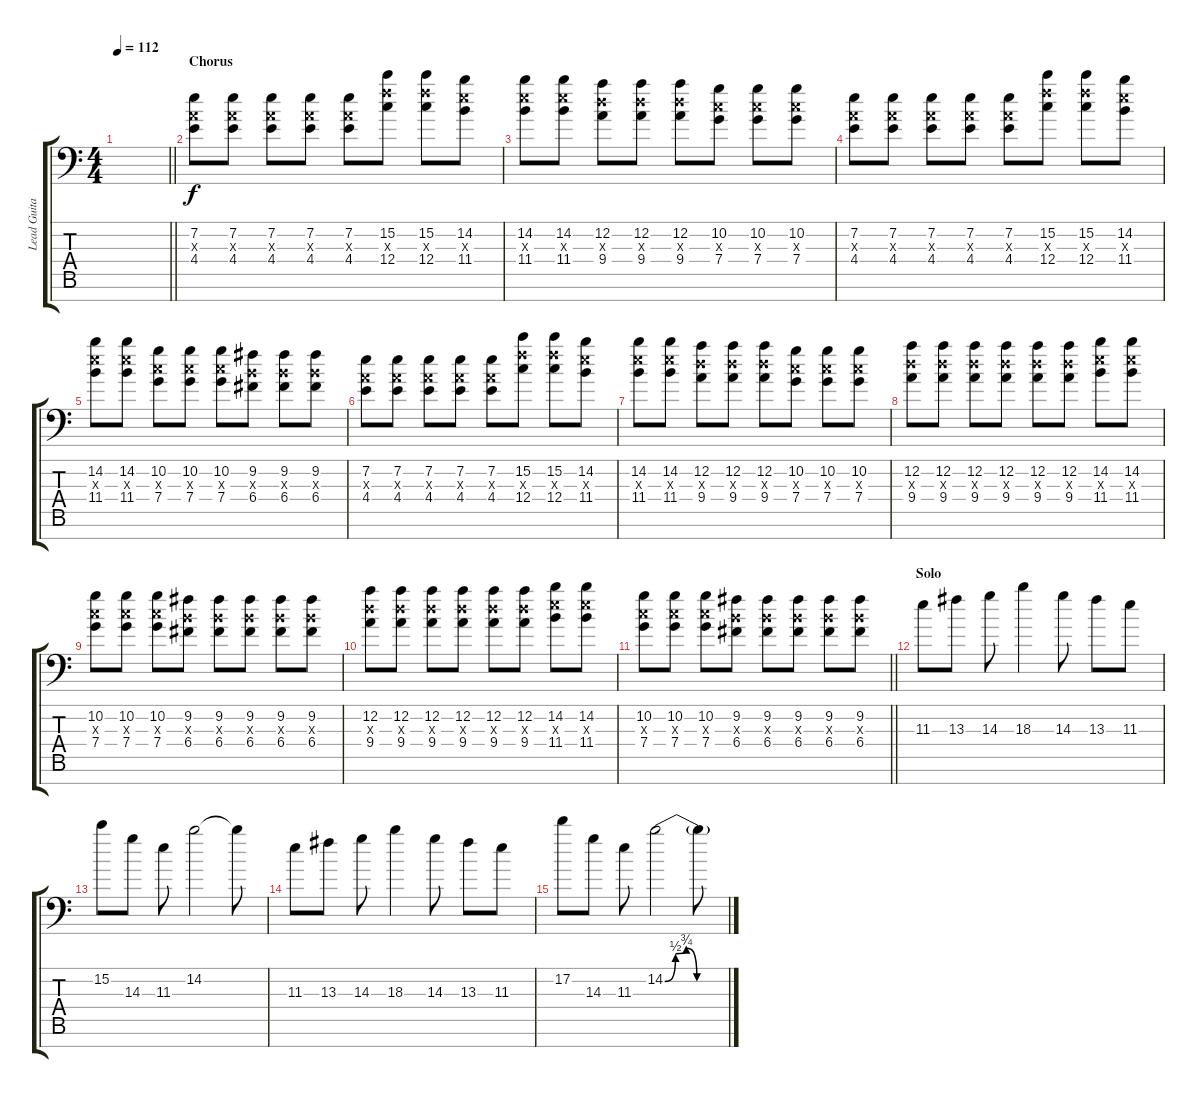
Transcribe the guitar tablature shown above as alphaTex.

\track ("Lead Guitar 2" "Lead Guita") {instrument distortionguitar}
\staff {score tabs}
\tuning (D4 A3 F3 C3 G2 D2 A1) {hide}
\ts (4 4)
\tempo 112
\clef f4
\barLineRight lightlight
\ks c
|
\section ("" "Chorus")
(7.2 4.3{x} 4.4).8 (7.2 4.3{x} 4.4).8 (7.2 4.3{x} 4.4).8 (7.2 4.3{x} 4.4).8 (7.2 4.3{x} 4.4).8 (15.2 12.3{x} 12.4).8 (15.2 12.3{x} 12.4).8 (14.2 11.3{x} 11.4).8 |
(14.2 11.3{x} 11.4).8 (14.2 11.3{x} 11.4).8 (12.2 9.3{x} 9.4).8 (12.2 9.3{x} 9.4).8 (12.2 9.3{x} 9.4).8 (10.2 7.3{x} 7.4).8 (10.2 7.3{x} 7.4).8 (10.2 7.3{x} 7.4).8 |
(7.2 4.3{x} 4.4).8 (7.2 4.3{x} 4.4).8 (7.2 4.3{x} 4.4).8 (7.2 4.3{x} 4.4).8 (7.2 4.3{x} 4.4).8 (15.2 12.3{x} 12.4).8 (15.2 12.3{x} 12.4).8 (14.2 11.3{x} 11.4).8 |
(14.2 11.3{x} 11.4).8 (14.2 11.3{x} 11.4).8 (10.2 7.3{x} 7.4).8 (10.2 7.3{x} 7.4).8 (10.2 7.3{x} 7.4).8 (9.2 6.3{x} 6.4).8 (9.2 6.3{x} 6.4).8 (9.2 6.3{x} 6.4).8 |
(7.2 4.3{x} 4.4).8 (7.2 4.3{x} 4.4).8 (7.2 4.3{x} 4.4).8 (7.2 4.3{x} 4.4).8 (7.2 4.3{x} 4.4).8 (15.2 12.3{x} 12.4).8 (15.2 12.3{x} 12.4).8 (14.2 11.3{x} 11.4).8 |
(14.2 11.3{x} 11.4).8 (14.2 11.3{x} 11.4).8 (12.2 9.3{x} 9.4).8 (12.2 9.3{x} 9.4).8 (12.2 9.3{x} 9.4).8 (10.2 7.3{x} 7.4).8 (10.2 7.3{x} 7.4).8 (10.2 7.3{x} 7.4).8 |
(12.2 9.3{x} 9.4).8 (12.2 9.3{x} 9.4).8 (12.2 9.3{x} 9.4).8 (12.2 9.3{x} 9.4).8 (12.2 9.3{x} 9.4).8 (12.2 9.3{x} 9.4).8 (14.2 11.3{x} 11.4).8 (14.2 11.3{x} 11.4).8 |
(10.2 7.3{x} 7.4).8 (10.2 7.3{x} 7.4).8 (10.2 7.3{x} 7.4).8 (9.2 6.3{x} 6.4).8 (9.2 6.3{x} 6.4).8 (9.2 6.3{x} 6.4).8 (9.2 6.3{x} 6.4).8 (9.2 6.3{x} 6.4).8 |
(12.2 9.3{x} 9.4).8 (12.2 9.3{x} 9.4).8 (12.2 9.3{x} 9.4).8 (12.2 9.3{x} 9.4).8 (12.2 9.3{x} 9.4).8 (12.2 9.3{x} 9.4).8 (14.2 11.3{x} 11.4).8 (14.2 11.3{x} 11.4).8 |
\barLineRight lightlight
(10.2 7.3{x} 7.4).8 (10.2 7.3{x} 7.4).8 (10.2 7.3{x} 7.4).8 (9.2 6.3{x} 6.4).8 (9.2 6.3{x} 6.4).8 (9.2 6.3{x} 6.4).8 (9.2 6.3{x} 6.4).8 (9.2 6.3{x} 6.4).8 |
\section ("" "Solo")
11.3.8 13.3.8 14.3.8 18.3.4 14.3.8 13.3.8 11.3.8 |
15.2.8 14.3.8 11.3.8 14.2.2 14.2{t}.8 |
11.3.8 13.3.8 14.3.8 18.3.4 14.3.8 13.3.8 11.3.8 |
17.2.8 14.3.8 11.3.8 14.2{be (custom 0 0 10 2 20 3 30 0 60 0)}.2 14.2{t}.8
